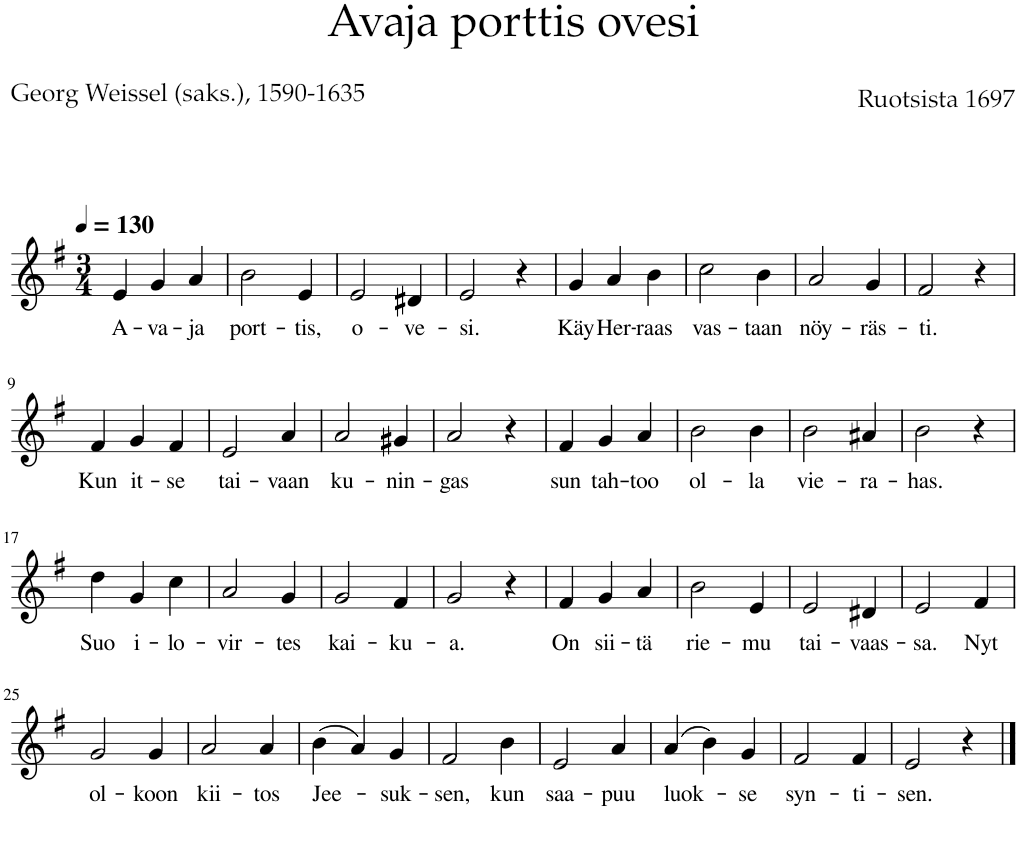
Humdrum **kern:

**kern	**text
*part1	*part1
*staff1	*staff1
*I"Staff	*
*clefG2	*
*k[f#]	*
*M3/4	*
*MM130	*
=1	=1
!	!LO:LY:b
4e/	A-
!	!LO:LY:b
4g/	-va-
!	!LO:LY:b
4a/	-ja
=2	=2
!	!LO:LY:b
2b\	port-
!	!LO:LY:b
4e/	-tis,
=3	=3
!	!LO:LY:b
2e/	o-
!	!LO:LY:b
4d#X/	-ve-
=4	=4
!	!LO:LY:b
2e/	-si.
4r	.
=5	=5
!	!LO:LY:b
4g/	Käy
!	!LO:LY:b
4a/	Her-
!	!LO:LY:b
4b\	-raas
=6	=6
!	!LO:LY:b
2cc\	vas-
!	!LO:LY:b
4b\	-taan
=7	=7
!	!LO:LY:b
2a/	nöy-
!	!LO:LY:b
4g/	-räs-
=8	=8
!	!LO:LY:b
2f#/	-ti.
4r	.
!!LO:LB:g=z
=9	=9
!	!LO:LY:b
4f#/	Kun
!	!LO:LY:b
4g/	it-
!	!LO:LY:b
4f#/	-se
=10	=10
!	!LO:LY:b
2e/	tai-
!	!LO:LY:b
4a/	-vaan
=11	=11
!	!LO:LY:b
2a/	ku-
!	!LO:LY:b
4g#X/	-nin-
=12	=12
!	!LO:LY:b
2a/	-gas
4r	.
=13	=13
!	!LO:LY:b
4f#/	sun
!	!LO:LY:b
4g/	tah-
!	!LO:LY:b
4a/	-too
=14	=14
!	!LO:LY:b
2b\	ol-
!	!LO:LY:b
4b\	-la
=15	=15
!	!LO:LY:b
2b\	vie-
!	!LO:LY:b
4a#X/	-ra-
=16	=16
!	!LO:LY:b
2b\	-has.
4r	.
!!LO:LB:g=z
=17	=17
!	!LO:LY:b
4dd\	Suo
!	!LO:LY:b
4g/	i-
!	!LO:LY:b
4cc\	-lo-
=18	=18
!	!LO:LY:b
2a/	-vir-
!	!LO:LY:b
4g/	-tes
=19	=19
!	!LO:LY:b
2g/	kai-
!	!LO:LY:b
4f#/	-ku-
=20	=20
!	!LO:LY:b
2g/	-a.
4r	.
=21	=21
!	!LO:LY:b
4f#/	On
!	!LO:LY:b
4g/	sii-
!	!LO:LY:b
4a/	-tä
=22	=22
!	!LO:LY:b
2b\	rie-
!	!LO:LY:b
4e/	-mu
=23	=23
!	!LO:LY:b
2e/	tai-
!	!LO:LY:b
4d#X/	-vaas-
=24	=24
!	!LO:LY:b
2e/	-sa.
!	!LO:LY:b
4f#/	Nyt
!!LO:LB:g=z
=25	=25
!	!LO:LY:b
2g/	ol-
!	!LO:LY:b
4g/	-koon
=26	=26
!	!LO:LY:b
2a/	kii-
!	!LO:LY:b
4a/	-tos
=27	=27
!	!LO:LY:b
(4b\	Jee-
4a/)	.
!	!LO:LY:b
4g/	-suk-
=28	=28
!	!LO:LY:b
2f#/	-sen,
!	!LO:LY:b
4b\	kun
=29	=29
!	!LO:LY:b
2e/	saa-
!	!LO:LY:b
4a/	-puu
=30	=30
!	!LO:LY:b
(4a/	luok-
4b\)	.
!	!LO:LY:b
4g/	-se
=31	=31
!	!LO:LY:b
2f#/	syn-
!	!LO:LY:b
4f#/	-ti-
=32	=32
!	!LO:LY:b
2e/	-sen.
4r	.
==	==
*-	*-
